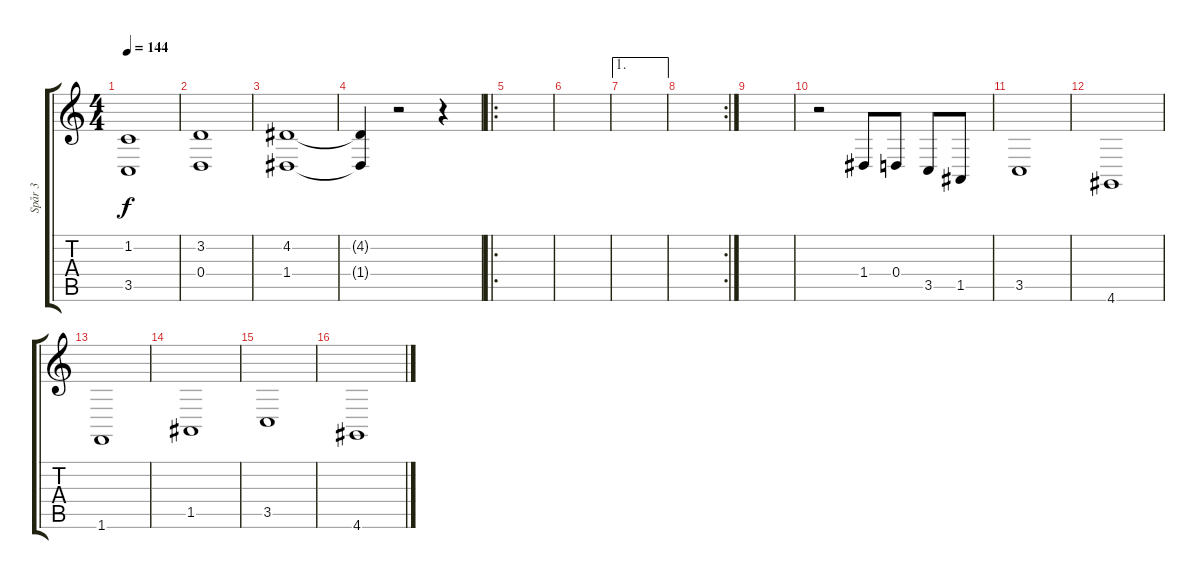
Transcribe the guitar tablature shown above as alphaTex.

\track ("Spår 3" "Spår 3") {instrument stringensemble1}
\staff {score tabs}
\tuning (E4 B3 G3 D3 A2 E2) {hide}
\ts (4 4)
\tempo 144
\clef g2
\ks c
(1.2 3.5).1{dy f} |
(3.2 0.4).1 |
(4.2 1.4).1 |
(4.2{t} 1.4{t}).4 r.2 r.4 |
\ro
|
|
\ae 1
|
\rc 2
|
|
r.2 1.4.8{instrument contrabass} 0.4.8 3.5.8 1.5.8 |
3.5.1{volume 11 instrument cello} |
4.6.1 |
1.6.1 |
1.5.1 |
3.5.1 |
4.6.1
